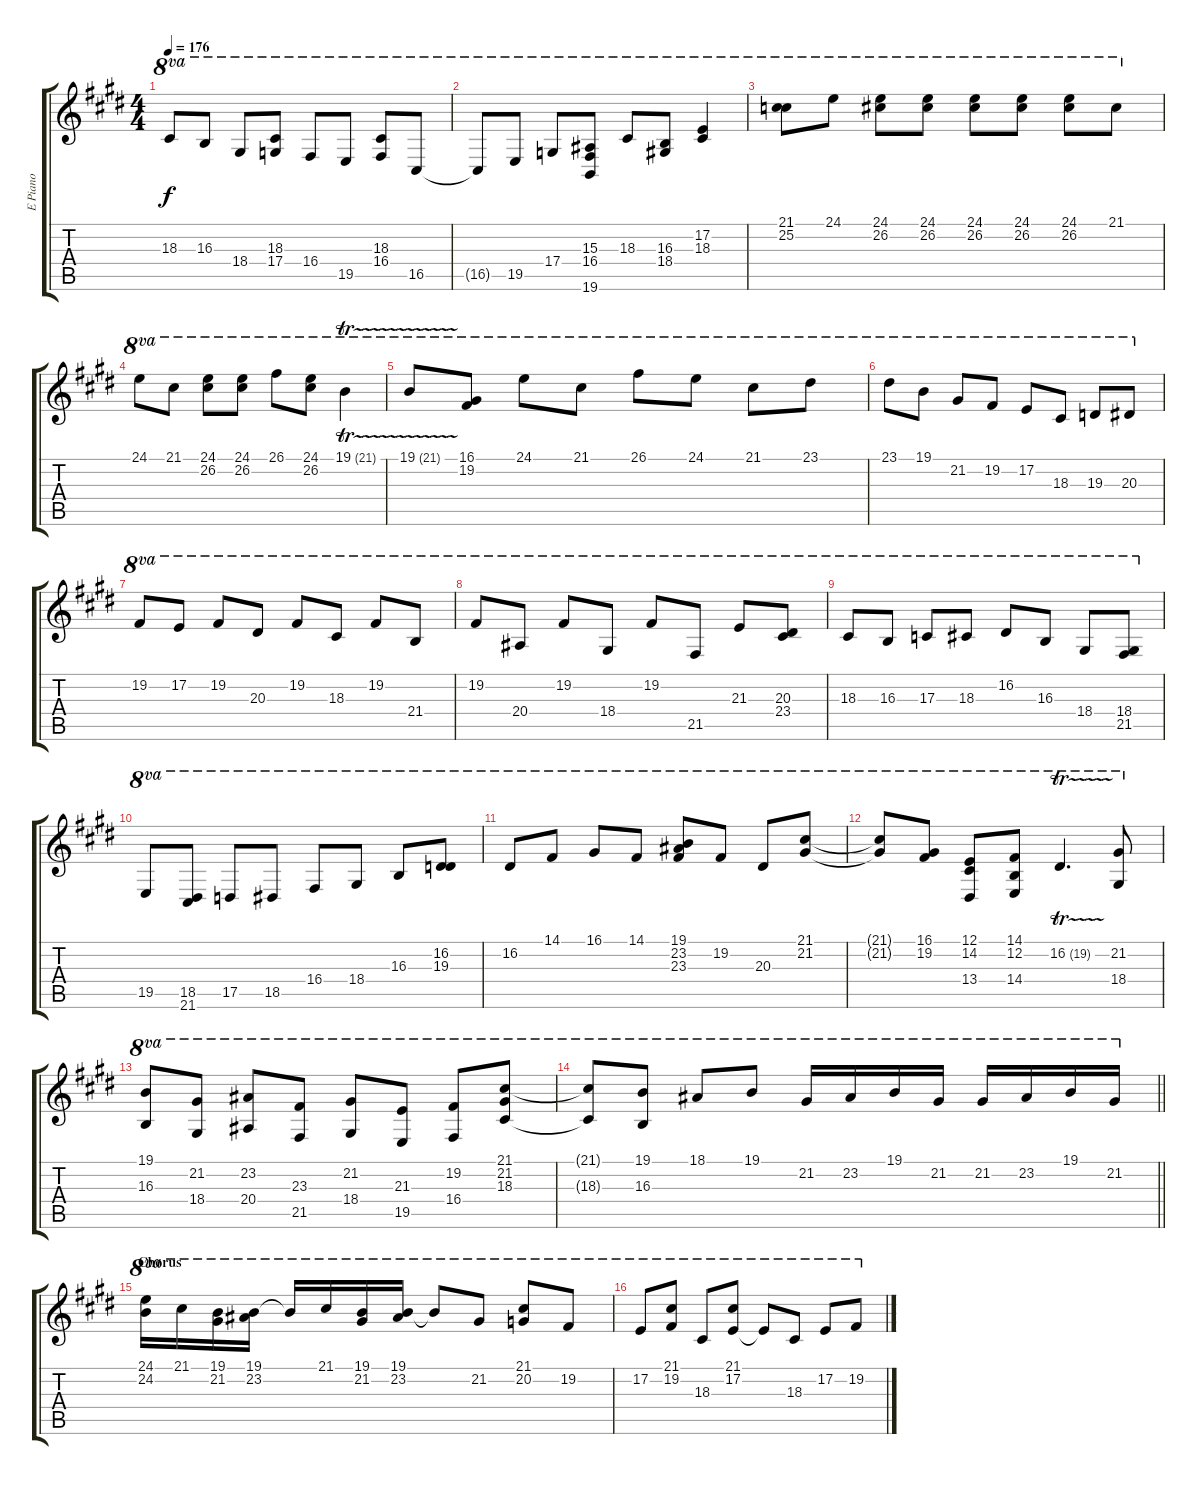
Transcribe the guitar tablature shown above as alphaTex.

\track ("E Piano" "E Piano") {instrument electricpiano1}
\staff {score tabs}
\tuning (E4 B3 G3 D3 A2 E2) {hide}
\ts (4 4)
\tempo 176
\clef g2
\ks e
18.3.8{ot 8va dy f} 16.3.8{ot 8va} 18.4.8{ot 8va} (18.3 17.4).8{ot 8va} 16.4.8{ot 8va} 19.5.8{ot 8va} (18.3 16.4).8{ot 8va} 16.5.8{ot 8va} |
16.5{t}.8{ot 8va} 19.5.8{ot 8va} 17.4.8{ot 8va} (15.3 16.4 19.6).8{ot 8va} 18.3.8{ot 8va} (16.3 18.4).8{ot 8va} (17.2 18.3).4{ot 8va} |
(21.1 25.2).8{ot 8va} 24.1.8{ot 8va} (24.1 26.2).8{ot 8va} (24.1 26.2).8{ot 8va} (24.1 26.2).8{ot 8va} (24.1 26.2).8{ot 8va} (24.1 26.2).8{ot 8va} 21.1.8{ot 8va} |
24.1.8{ot 8va} 21.1.8{ot 8va} (24.1 26.2).8{ot 8va} (24.1 26.2).8{ot 8va} 26.1.8{ot 8va} (24.1 26.2).8{ot 8va} 19.1{tr (21 32)}.4{ot 8va} |
19.1{tr (21 32)}.8{ot 8va} (16.1 19.2).8{ot 8va} 24.1.8{ot 8va} 21.1.8{ot 8va} 26.1.8{ot 8va} 24.1.8{ot 8va} 21.1.8{ot 8va} 23.1.8{ot 8va} |
23.1.8{ot 8va} 19.1.8{ot 8va} 21.2.8{ot 8va} 19.2.8{ot 8va} 17.2.8{ot 8va} 18.3.8{ot 8va} 19.3.8{ot 8va} 20.3.8{ot 8va} |
19.2.8{ot 8va} 17.2.8{ot 8va} 19.2.8{ot 8va} 20.3.8{ot 8va} 19.2.8{ot 8va} 18.3.8{ot 8va} 19.2.8{ot 8va} 21.4.8{ot 8va} |
19.2.8{ot 8va} 20.4.8{ot 8va} 19.2.8{ot 8va} 18.4.8{ot 8va} 19.2.8{ot 8va} 21.5.8{ot 8va} 21.3.8{ot 8va} (20.3 23.4).8{ot 8va} |
18.3.8{ot 8va} 16.3.8{ot 8va} 17.3.8{ot 8va} 18.3.8{ot 8va} 16.2.8{ot 8va} 16.3.8{ot 8va} 18.4.8{ot 8va} (18.4 21.5).8{ot 8va} |
19.5.8{ot 8va} (18.5 21.6).8{ot 8va} 17.5.8{ot 8va} 18.5.8{ot 8va} 16.4.8{ot 8va} 18.4.8{ot 8va} 16.3.8{ot 8va} (16.2 19.3).8{ot 8va} |
16.2.8{ot 8va} 14.1.8{ot 8va} 16.1.8{ot 8va} 14.1.8{ot 8va} (19.1 23.2 23.3).8{ot 8va} 19.2.8{ot 8va} 20.3.8{ot 8va} (21.1 21.2).8{ot 8va} |
(21.1{t} 21.2{t}).8{ot 8va} (16.1 19.2).8{ot 8va} (12.1 14.2 13.4).8{ot 8va} (14.1 12.2 14.4).8{ot 8va} 16.2{tr (19 32)}.4{d ot 8va} (21.2 18.4).8{ot 8va} |
(19.1 16.3).8{ot 8va} (21.2 18.4).8{ot 8va} (23.2 20.4).8{ot 8va} (23.3 21.5).8{ot 8va} (21.2 18.4).8{ot 8va} (21.3 19.5).8{ot 8va} (19.2 16.4).8{ot 8va} (21.1 21.2 18.3).8{ot 8va} |
\barLineRight lightlight
(21.1{t} 18.3{t}).8{ot 8va} (19.1 16.3).8{ot 8va} 18.1.8{ot 8va} 19.1.8{ot 8va} 21.2.16{ot 8va} 23.2.16{ot 8va} 19.1.16{ot 8va} 21.2.16{ot 8va} 21.2.16{ot 8va} 23.2.16{ot 8va} 19.1.16{ot 8va} 21.2.16{ot 8va} |
\section ("" "Chorus")
(24.1 24.2).16{ot 8va} 21.1.16{ot 8va} (19.1 21.2).16{ot 8va} (19.1 23.2).16{ot 8va} 19.1{t}.16{ot 8va} 21.1.16{ot 8va} (19.1 21.2).16{ot 8va} (19.1 23.2).16{ot 8va} 19.1{t}.8{ot 8va} 21.2.8{ot 8va} (21.1 20.2).8{ot 8va} 19.2.8{ot 8va} |
17.2.8{ot 8va} (21.1 19.2).8{ot 8va} 18.3.8{ot 8va} (21.1 17.2).8{ot 8va} 17.2{t}.8{ot 8va} 18.3.8{ot 8va} 17.2.8{ot 8va} 19.2.8{ot 8va}
